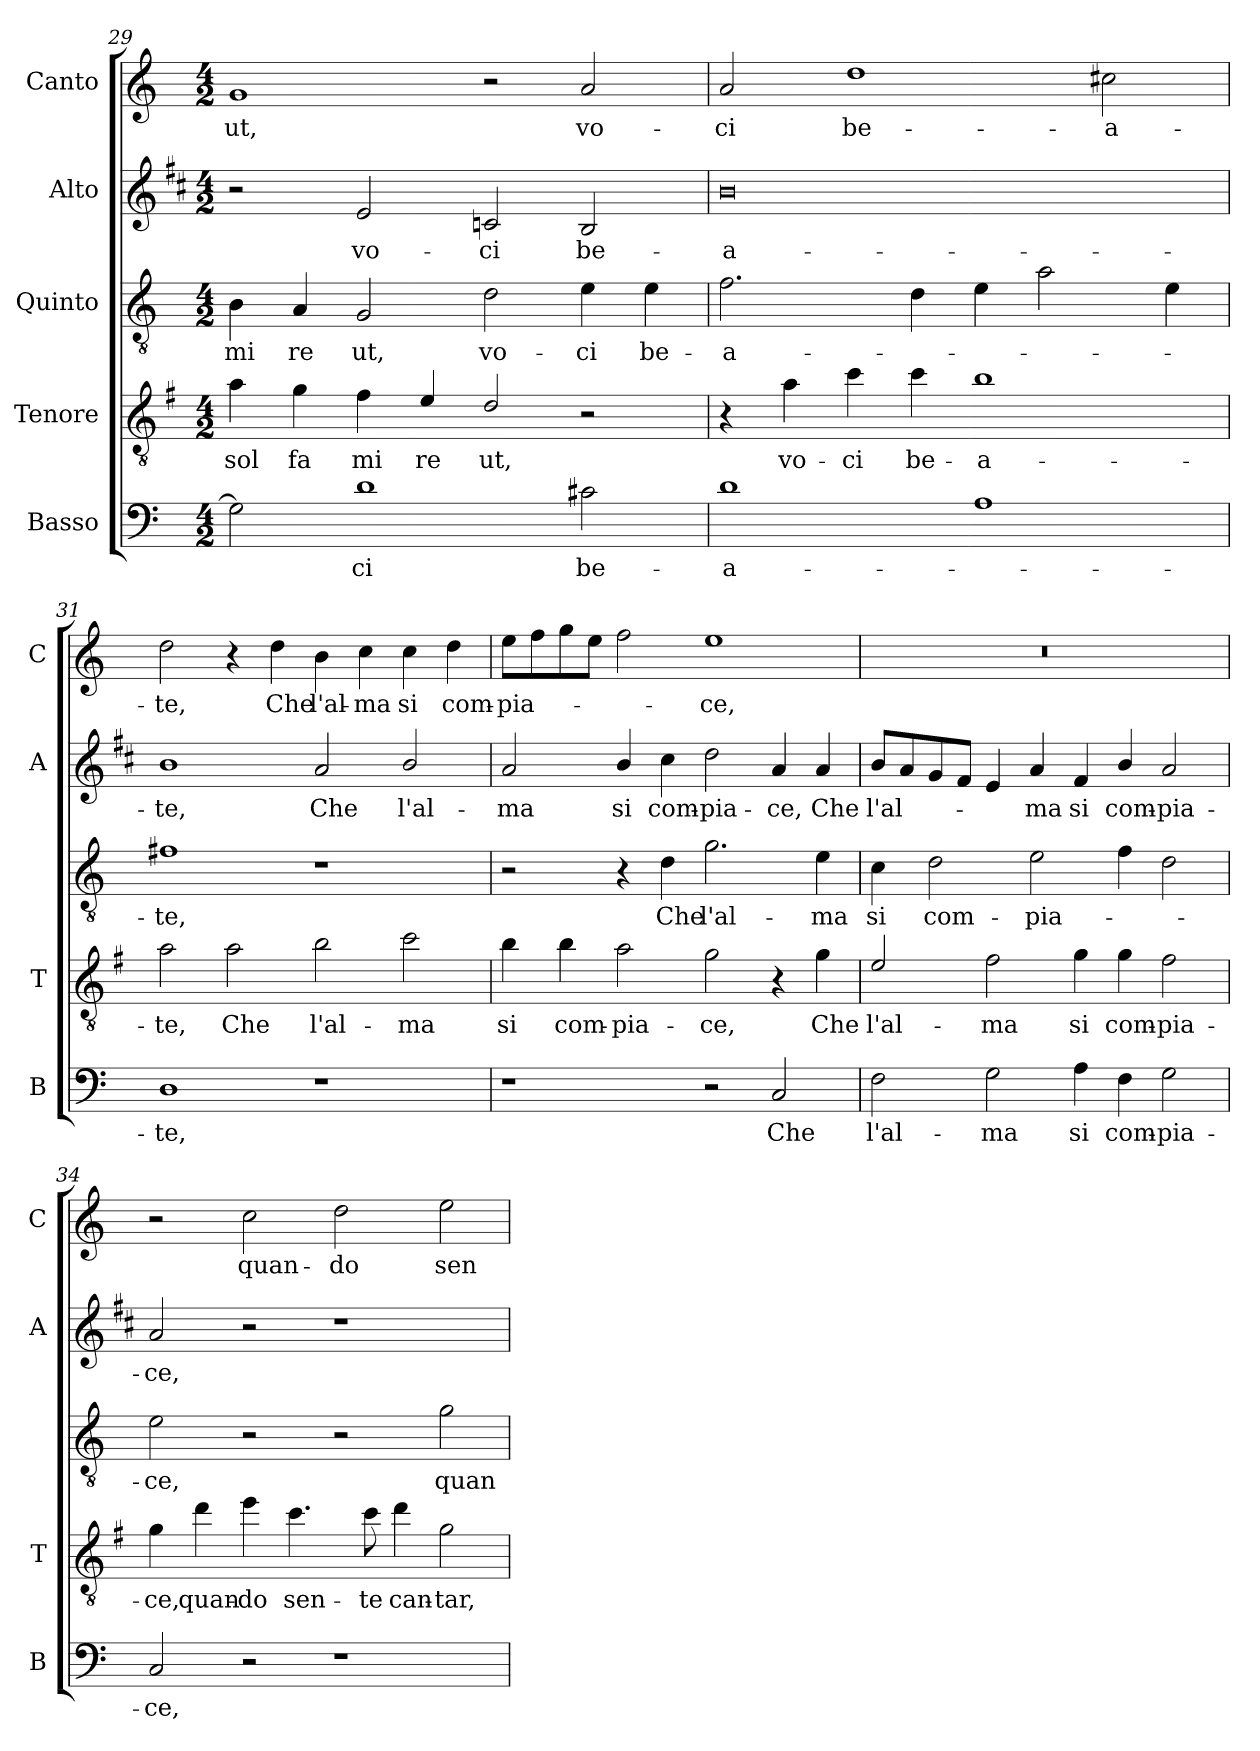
**kern	**text	**kern	**text	**kern	**text	**kern	**text	**kern	**text
*part5	*part5	*part4	*part4	*part3	*part3	*part2	*part2	*part1	*part1
*staff5	*staff5	*staff4	*staff4	*staff3	*staff3	*staff2	*staff2	*staff1	*staff1
*I"Basso	*	*I"Tenore	*	*I"Quinto	*	*I"Alto	*	*I"Canto	*
*I'B	*	*I'T	*	*	*	*I'A	*	*I'C	*
*clefF4	*	*clefGv2	*	*clefGv2	*	*clefG2	*	*clefG2	*
*	*	*ITrd4c7	*	*	*	*ITrd1c2	*	*	*
*k[]	*	*k[]	*	*k[]	*	*k[]	*	*k[]	*
*C:	*	*C:	*	*C:	*	*C:	*	*C:	*
*M4/2	*	*M4/2	*	*M4/2	*	*M4/2	*	*M4/2	*
=29	=29	=29	=29	=29	=29	=29	=29	=29	=29
!	!	!	!LO:LY:b	!	!LO:LY:b	!	!	!	!LO:LY:b
2G\]	.	4d\	sol	4B\	mi	2r	.	1g	ut,
!	!	!	!LO:LY:b	!	!LO:LY:b	!	!	!	!
.	.	4c\	fa	4A/	re	.	.	.	.
!	!LO:LY:b	!	!LO:LY:b	!	!LO:LY:b	!	!LO:LY:b	!	!
1d	-ci	4B\	mi	2G/	ut,	2d/	vo-	.	.
!	!	!	!LO:LY:b	!	!	!	!	!	!
.	.	4A/	re	.	.	.	.	.	.
!	!	!	!LO:LY:b	!	!LO:LY:b	!	!LO:LY:b	!	!
.	.	2G/	ut,	2d\	vo-	2B-X/	-ci	2r	.
!	!LO:LY:b	!	!	!	!LO:LY:b	!	!LO:LY:b	!	!LO:LY:b
2c#X\	be-	2r	.	4e\	-ci	2A/	be-	2a/	vo-
!	!	!	!	!	!LO:LY:b	!	!	!	!
.	.	.	.	4e\	be-	.	.	.	.
=30	=30	=30	=30	=30	=30	=30	=30	=30	=30
!	!LO:LY:b	!	!	!	!LO:LY:b	!	!LO:LY:b	!	!LO:LY:b
1d	-a-	4r	.	2.f\	-a-	0a	-a-	2a/	-ci
!	!	!	!LO:LY:b	!	!	!	!	!	!
.	.	4d\	vo-	.	.	.	.	.	.
!	!	!	!LO:LY:b	!	!	!	!	!	!LO:LY:b
.	.	4f\	-ci	.	.	.	.	1dd	be-
!	!	!	!LO:LY:b	!	!	!	!	!	!
.	.	4f\	be-	4d\	.	.	.	.	.
!	!	!	!LO:LY:b	!	!	!	!	!	!
1A	.	1e	-a-	4e\	.	.	.	.	.
.	.	.	.	2a\	.	.	.	.	.
!	!	!	!	!	!	!	!	!	!LO:LY:b
.	.	.	.	.	.	.	.	2cc#X\	-a-
.	.	.	.	4e\	.	.	.	.	.
!!LO:LB:g=z
=31	=31	=31	=31	=31	=31	=31	=31	=31	=31
!	!LO:LY:b	!	!LO:LY:b	!	!LO:LY:b	!	!LO:LY:b	!	!LO:LY:b
1D	-te,	2d\	-te,	1f#X	-te,	1a	-te,	2dd\	-te,
!	!	!	!LO:LY:b	!	!	!	!	!	!
.	.	2d\	Che	.	.	.	.	4r	.
!	!	!	!	!	!	!	!	!	!LO:LY:b
.	.	.	.	.	.	.	.	4dd\	Che
!	!	!	!LO:LY:b	!	!	!	!LO:LY:b	!	!LO:LY:b
1r	.	2e\	l'al-	1r	.	2g/	Che	4b\	l'al-
!	!	!	!	!	!	!	!	!	!LO:LY:b
.	.	.	.	.	.	.	.	4cc\	-ma
!	!	!	!LO:LY:b	!	!	!	!LO:LY:b	!	!LO:LY:b
.	.	2f\	-ma	.	.	2a/	l'al-	4cc\	si
!	!	!	!	!	!	!	!	!	!LO:LY:b
.	.	.	.	.	.	.	.	4dd\	com-
=32	=32	=32	=32	=32	=32	=32	=32	=32	=32
!	!	!	!LO:LY:b	!	!	!	!LO:LY:b	!	!LO:LY:b
1r	.	4e\	si	2r	.	2g/	-ma	8ee\L	-pia-
.	.	.	.	.	.	.	.	8ff\	.
!	!	!	!LO:LY:b	!	!	!	!	!	!
.	.	4e\	com-	.	.	.	.	8gg\	.
.	.	.	.	.	.	.	.	8ee\J	.
!	!	!	!LO:LY:b	!	!	!	!LO:LY:b	!	!
.	.	2d\	-pia-	4r	.	4a/	si	2ff\	.
!	!	!	!	!	!LO:LY:b	!	!LO:LY:b	!	!
.	.	.	.	4d\	Che	4b\	com-	.	.
!	!	!	!LO:LY:b	!	!LO:LY:b	!	!LO:LY:b	!	!LO:LY:b
2r	.	2c\	-ce,	2.g\	l'al-	2cc\	-pia-	1ee	-ce,
!	!LO:LY:b	!	!	!	!	!	!LO:LY:b	!	!
2C/	Che	4r	.	.	.	4g/	-ce,	.	.
!	!	!	!LO:LY:b	!	!LO:LY:b	!	!LO:LY:b	!	!
.	.	4c\	Che	4e\	-ma	4g/	Che	.	.
=33	=33	=33	=33	=33	=33	=33	=33	=33	=33
!	!LO:LY:b	!	!LO:LY:b	!	!LO:LY:b	!	!LO:LY:b	!	!
2F\	l'al-	2A/	l'al-	4c\	si	8a/L	l'al-	0r	.
.	.	.	.	.	.	8g/	.	.	.
!	!	!	!	!	!LO:LY:b	!	!	!	!
.	.	.	.	2d\	com-	8f/	.	.	.
.	.	.	.	.	.	8e/J	.	.	.
!	!LO:LY:b	!	!LO:LY:b	!	!	!	!	!	!
2G\	-ma	2B\	-ma	.	.	4d/	.	.	.
!	!	!	!	!	!LO:LY:b	!	!LO:LY:b	!	!
.	.	.	.	2e\	-pia-	4g/	-ma	.	.
!	!LO:LY:b	!	!LO:LY:b	!	!	!	!LO:LY:b	!	!
4A\	si	4c\	si	.	.	4e/	si	.	.
!	!LO:LY:b	!	!LO:LY:b	!	!	!	!LO:LY:b	!	!
4F\	com-	4c\	com-	4f\	.	4a/	com-	.	.
!	!LO:LY:b	!	!LO:LY:b	!	!	!	!LO:LY:b	!	!
2G\	-pia-	2B\	-pia-	2d\	.	2g/	-pia-	.	.
!!LO:PB:g=z
=34	=34	=34	=34	=34	=34	=34	=34	=34	=34
!	!LO:LY:b	!	!LO:LY:b	!	!LO:LY:b	!	!LO:LY:b	!	!
2C/	-ce,	4c\	-ce,	2e\	-ce,	2g/	-ce,	2r	.
!	!	!	!LO:LY:b	!	!	!	!	!	!
.	.	4g\	quan-	.	.	.	.	.	.
!	!	!	!LO:LY:b	!	!	!	!	!	!LO:LY:b
2r	.	4a\	-do	2r	.	2r	.	2cc\	quan-
!	!	!	!LO:LY:b	!	!	!	!	!	!
.	.	4.f\	sen-	.	.	.	.	.	.
!	!	!	!	!	!	!	!	!	!LO:LY:b
1r	.	.	.	2r	.	1r	.	2dd\	-do
!	!	!	!LO:LY:b	!	!	!	!	!	!
.	.	8f\	-te	.	.	.	.	.	.
!	!	!	!LO:LY:b	!	!	!	!	!	!
.	.	4g\	can-	.	.	.	.	.	.
!	!	!	!LO:LY:b	!	!LO:LY:b	!	!	!	!LO:LY:b
.	.	2c\	-tar,	2g\	quan-	.	.	2ee\	sen-
=	=	=	=	=	=	=	=	=	=
*-	*-	*-	*-	*-	*-	*-	*-	*-	*-
